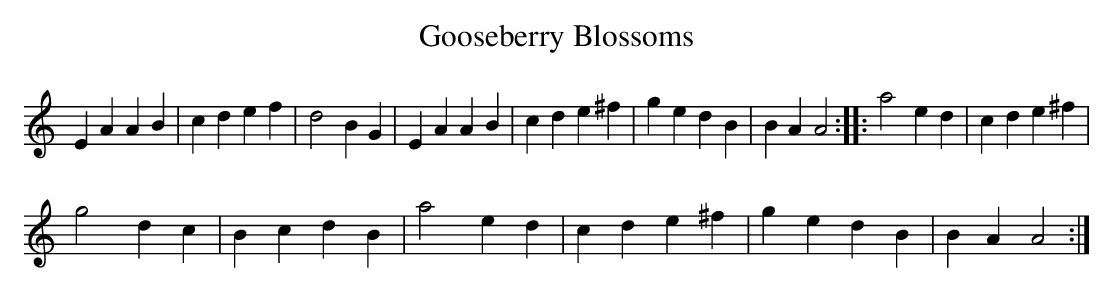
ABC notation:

X:1
T:Gooseberry Blossoms
M:4/4s
L:1/4
K:C
E A A B|c d e f|d2 B G|E A A B|c d e ^f|g e d B|B A A2::a2 e d|c d e ^f|
g2 d c|\
B c d B|a2 e d|c d e  ^f|g e d B|B A A2:|
